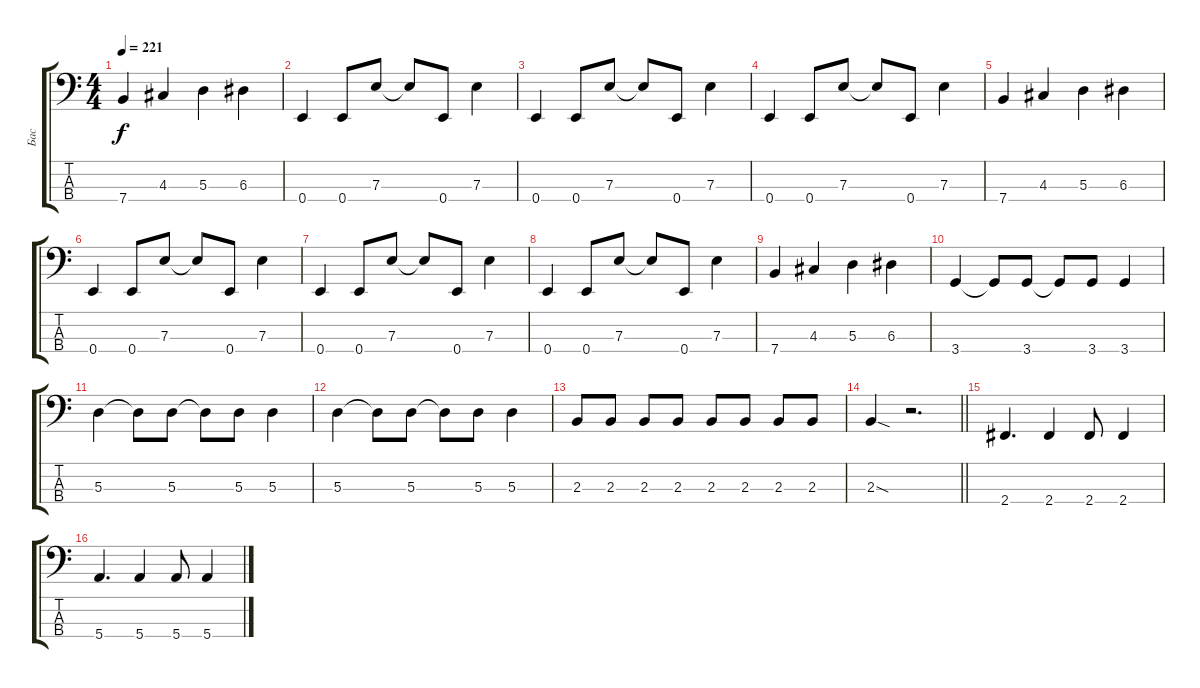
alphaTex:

\track ("Бас" "Бас") {instrument electricbassfinger}
\staff {score tabs}
\tuning (G2 D2 A1 E1) {hide}
\ts (4 4)
\tempo 221
\clef f4
\ks c
7.4.4{dy f} 4.3.4 5.3.4 6.3.4 |
0.4.4 0.4.8 7.3.8 7.3{t}.8 0.4.8 7.3.4 |
0.4.4 0.4.8 7.3.8 7.3{t}.8 0.4.8 7.3.4 |
0.4.4 0.4.8 7.3.8 7.3{t}.8 0.4.8 7.3.4 |
7.4.4 4.3.4 5.3.4 6.3.4 |
0.4.4 0.4.8 7.3.8 7.3{t}.8 0.4.8 7.3.4 |
0.4.4 0.4.8 7.3.8 7.3{t}.8 0.4.8 7.3.4 |
0.4.4 0.4.8 7.3.8 7.3{t}.8 0.4.8 7.3.4 |
7.4.4 4.3.4 5.3.4 6.3.4 |
3.4.4 3.4{t}.8 3.4.8 3.4{t}.8 3.4.8 3.4.4 |
5.3.4 5.3{t}.8 5.3.8 5.3{t}.8 5.3.8 5.3.4 |
5.3.4 5.3{t}.8 5.3.8 5.3{t}.8 5.3.8 5.3.4 |
2.3.8 2.3.8 2.3.8 2.3.8 2.3.8 2.3.8 2.3.8 2.3.8 |
\barLineRight lightlight
2.3{sod}.4 r.2{d} |
2.4.4{d} 2.4.4 2.4.8 2.4.4 |
5.4.4{d} 5.4.4 5.4.8 5.4.4
